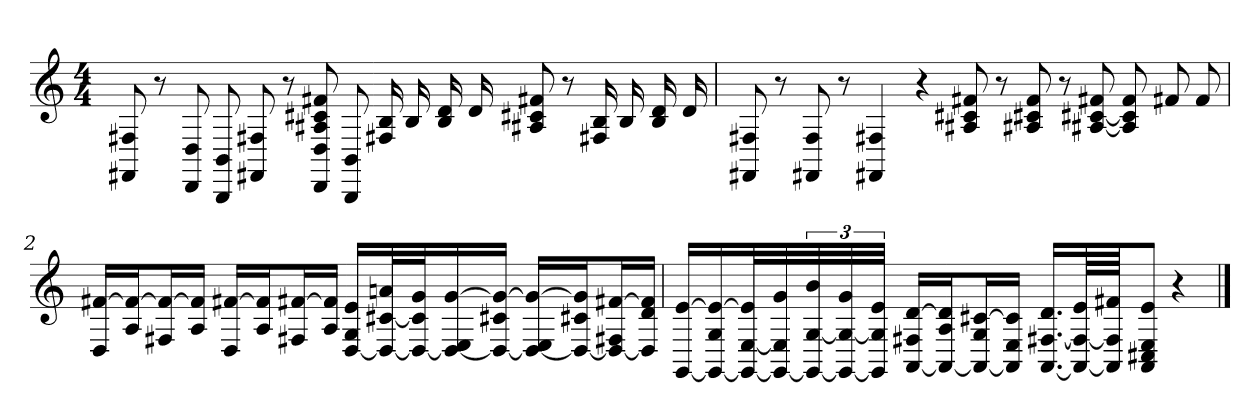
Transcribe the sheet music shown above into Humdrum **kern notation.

**kern
*part1
*staff1
*clefG2
*k[]
*C:
*M4/4
=
8FF#X 8F#X
8r
8DD 8D
8BBB 8BB
8FF#X 8F#X
8r
8DD 8D 8A#X 8c#X 8f#X
8BBB 8BB
16F#X 16B
16B
16B 16d
16d
8A#X 8c#X 8f#X
8r
16F#X 16B
16B
16B 16d
16d
=1
8FF#X 8F#X
8r
8FF#X 8F#
8r
4FF#X 4F#X
4r
8A#X 8c#X 8f#X
8r
8A#X 8c#X 8f#
8r
[8A#X [8c#X 8f#X
8A#] 8c#] 8f#
8f#X
8f#
=2
16D [16f#XLL
16A 16f#_J
16F#X 16f#_L
16A 16f#]JJ
16D [16f#XLL
16A 16f#]J
16F#X [16f#XL
16A 16f#]JJ
[16D 16G 16eLL
32D_ [32c#X 32anL
32D_ 32c#] 32gJ
16D_ 16E [16g
16D_ 16c#X 16g_JJ
16D_ 16E 16g_LL
16D_ 16c#X 16g]J
16D_ 16F#X [16f#XL
16D] 16d 16f#]JJ
=3
[16GG [16eLL
16GG_ 16G 16e_
32GG_ [32E 32e]L
32GG_ 32E] 32g
48GG_ [48G 48b
48GG_ 48G_ 48g
48GG] 48G] 48eJJJ
[16AA 16F#X [16dLL
16AA_ 16A 16d]J
16AA_ 16G [16c#XL
16AA] 16E 16c#]JJ
[16.AA [16.F#X 16.dLL
64AA_ 64F#_ 64eLL
64AA] 64F#] 64f#XJJJ
8AA 8C#X 8E 8eJ
4r
==
*-
